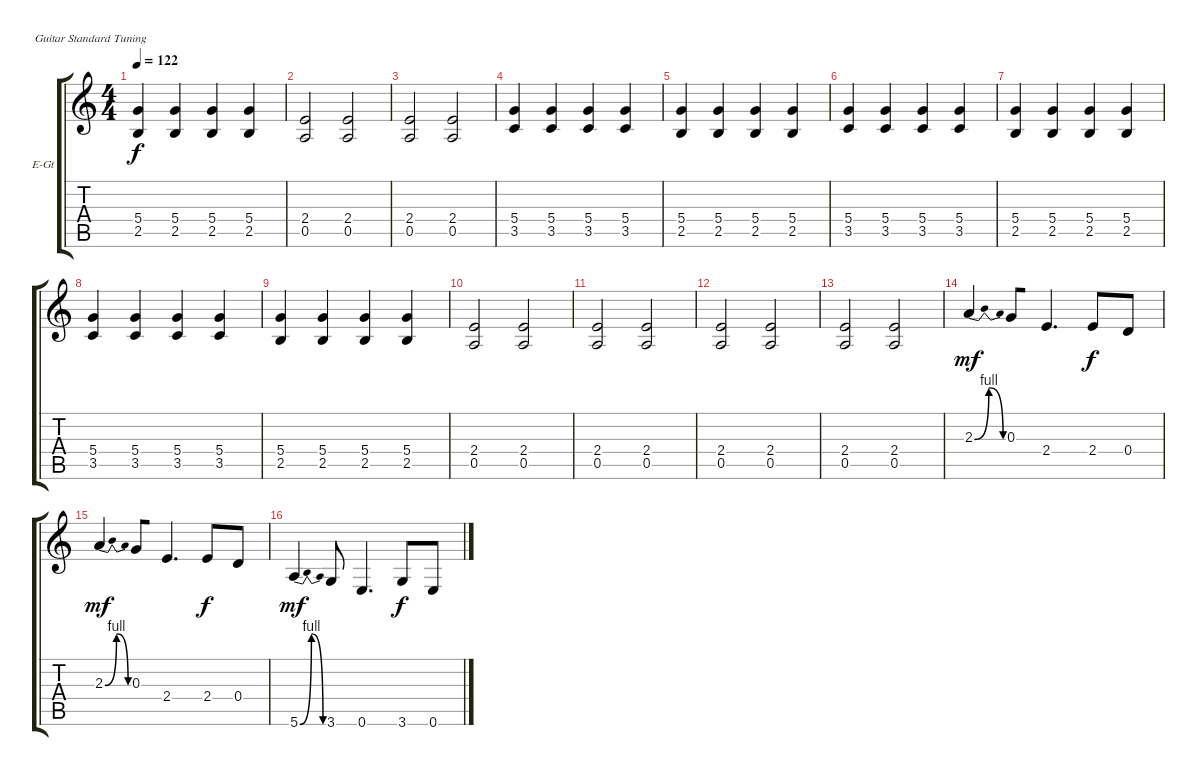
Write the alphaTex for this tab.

\bracketExtendMode groupsimilarinstruments
\firstSystemTrackNameOrientation horizontal
\otherSystemsTrackNameOrientation horizontal
\track ("Gitara" "E-Gt") {instrument distortionguitar}
\staff {score tabs}
\tuning (E4 B3 G3 D3 A2 E2)
\ts (4 4)
\tempo 122
\clef g2
\ks c
(5.4 2.5).4{dy f} (5.4 2.5).4 (5.4 2.5).4 (5.4 2.5).4 |
(2.4 0.5).2 (2.4 0.5).2 |
(2.4 0.5).2 (2.4 0.5).2 |
(5.4 3.5).4 (5.4 3.5).4 (5.4 3.5).4 (5.4 3.5).4 |
(5.4 2.5).4 (5.4 2.5).4 (5.4 2.5).4 (5.4 2.5).4 |
(5.4 3.5).4 (5.4 3.5).4 (5.4 3.5).4 (5.4 3.5).4 |
(5.4 2.5).4 (5.4 2.5).4 (5.4 2.5).4 (5.4 2.5).4 |
(5.4 3.5).4 (5.4 3.5).4 (5.4 3.5).4 (5.4 3.5).4 |
(5.4 2.5).4 (5.4 2.5).4 (5.4 2.5).4 (5.4 2.5).4 |
(2.4 0.5).2 (2.4 0.5).2 |
(2.4 0.5).2 (2.4 0.5).2 |
(2.4 0.5).2 (2.4 0.5).2 |
(2.4 0.5).2 (2.4 0.5).2 |
2.3{be (bendrelease 0 0 10.2 4 20.4 4 30 0)}.4{dy mf beam merge} 0.3.8{beam merge} 2.4.4{d beam merge} 2.4.8{dy f} 0.4.8 |
2.3{be (bendrelease 0 0 10.2 4 20.4 4 30 0)}.4{dy mf beam merge} 0.3.8{beam merge} 2.4.4{d beam merge} 2.4.8{dy f} 0.4.8 |
5.6{be (bendrelease 0 0 10.2 4 20.4 4 30 0)}.4{dy mf} 3.6.8 0.6.4{d} 3.6.8{dy f} 0.6.8
